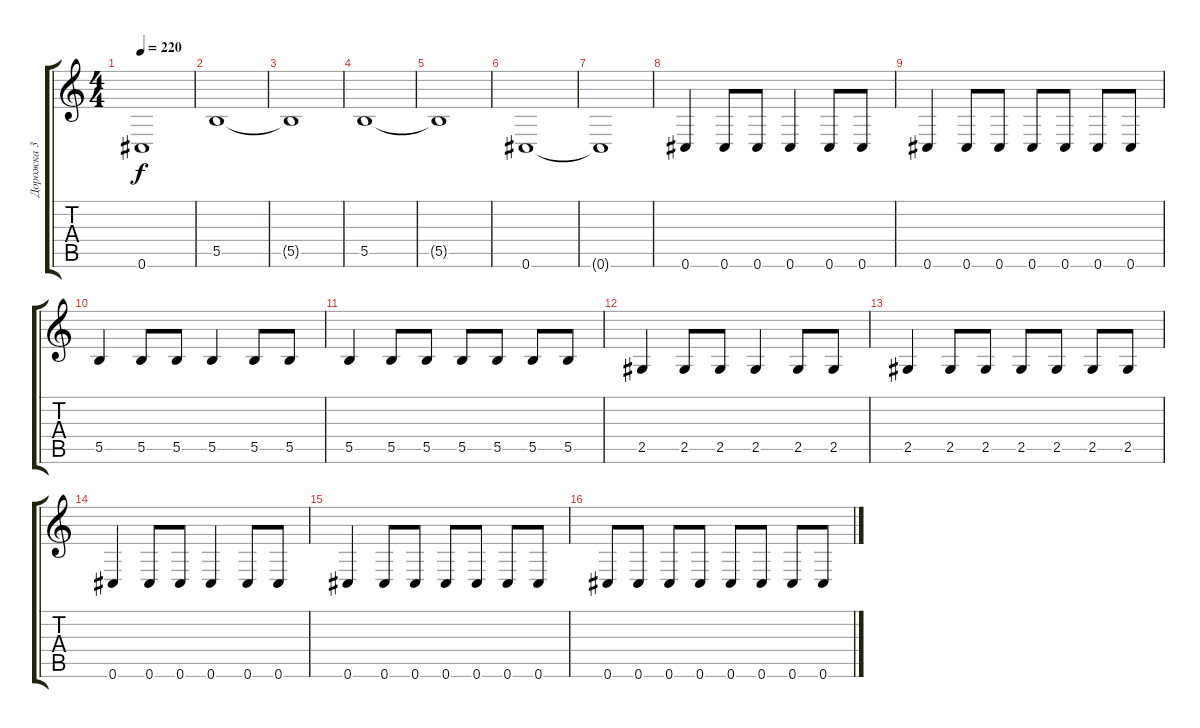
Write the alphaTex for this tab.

\track ("Дорожка 3" "Дорожка 3") {instrument electricbassfinger}
\staff {score tabs}
\tuning (Db4 Ab3 E3 B2 Gb2 Db2) {hide}
\ts (4 4)
\tempo 220
\clef g2
\ks c
0.6{t}.1{dy f} |
5.5.1 |
5.5{t}.1 |
5.5.1 |
5.5{t}.1 |
0.6.1 |
0.6{t}.1 |
0.6.4 0.6.8 0.6.8 0.6.4 0.6.8 0.6.8 |
0.6.4 0.6.8 0.6.8 0.6.8 0.6.8 0.6.8 0.6.8 |
5.5.4 5.5.8 5.5.8 5.5.4 5.5.8 5.5.8 |
5.5.4 5.5.8 5.5.8 5.5.8 5.5.8 5.5.8 5.5.8 |
2.5.4 2.5.8 2.5.8 2.5.4 2.5.8 2.5.8 |
2.5.4 2.5.8 2.5.8 2.5.8 2.5.8 2.5.8 2.5.8 |
0.6.4 0.6.8 0.6.8 0.6.4 0.6.8 0.6.8 |
0.6.4 0.6.8 0.6.8 0.6.8 0.6.8 0.6.8 0.6.8 |
0.6.8 0.6.8 0.6.8 0.6.8 0.6.8 0.6.8 0.6.8 0.6.8
